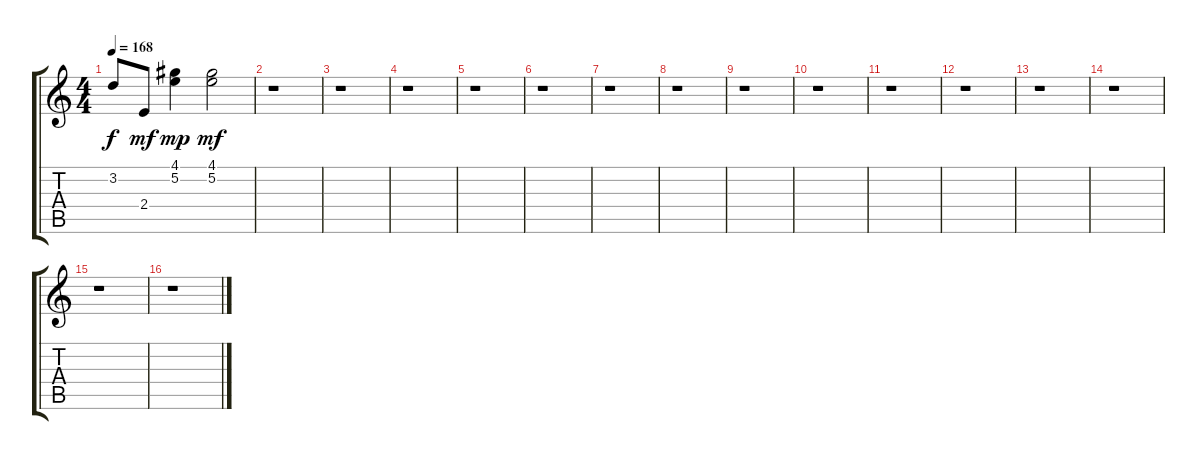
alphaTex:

\track "" {instrument overdrivenguitar}
\staff {score tabs}
\tuning (E4 B3 G3 D3 A2 E2) {hide}
\ts (4 4)
\tempo 168
\clef g2
\ks c
3.2{t}.8{dy f} 2.4.8{dy mf} (4.1 5.2).4{dy mp} (4.1 5.2).2{dy mf} |
r.1 |
r.1 |
r.1 |
r.1 |
r.1 |
r.1 |
r.1 |
r.1 |
r.1 |
r.1 |
r.1 |
r.1 |
r.1 |
r.1 |
r.1
